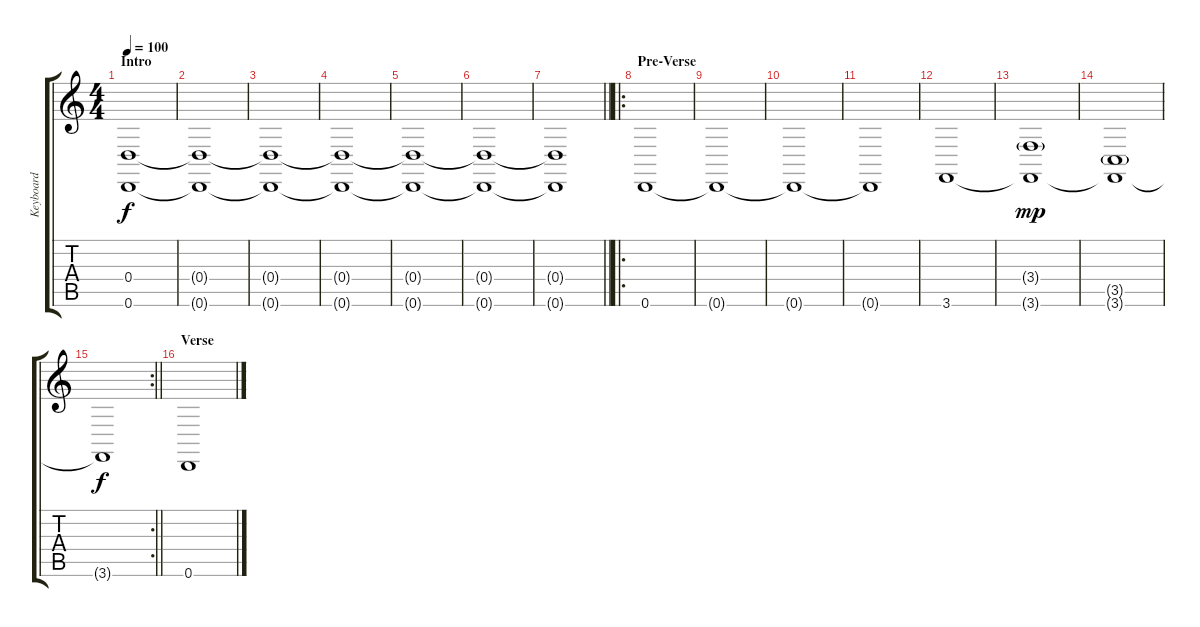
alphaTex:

\track ("Keyboard" "Keyboard") {instrument pad4choir}
\staff {score tabs}
\tuning (E4 B3 G3 D3 A2 D2) {hide}
\ts (4 4)
\section ("" "Intro")
\tempo 100
\clef g2
\ks c
(0.4 0.6).1{dy f instrument pad4choir} |
(0.4{t} 0.6{t}).1 |
(0.4{t} 0.6{t}).1 |
(0.4{t} 0.6{t}).1 |
(0.4{t} 0.6{t}).1 |
(0.4{t} 0.6{t}).1 |
\barLineRight lightlight
(0.4{t} 0.6{t}).1 |
\ro
\section ("" "Pre-Verse")
0.6.1 |
0.6{t}.1 |
0.6{t}.1 |
0.6{t}.1 |
3.6.1 |
(3.4{g} 3.6{t}).1{dy mp} |
(3.5{g} 3.6{t}).1 |
\rc 2
\barLineRight lightlight
3.6{t}.1{dy f} |
\section ("" "Verse")
0.6.1
